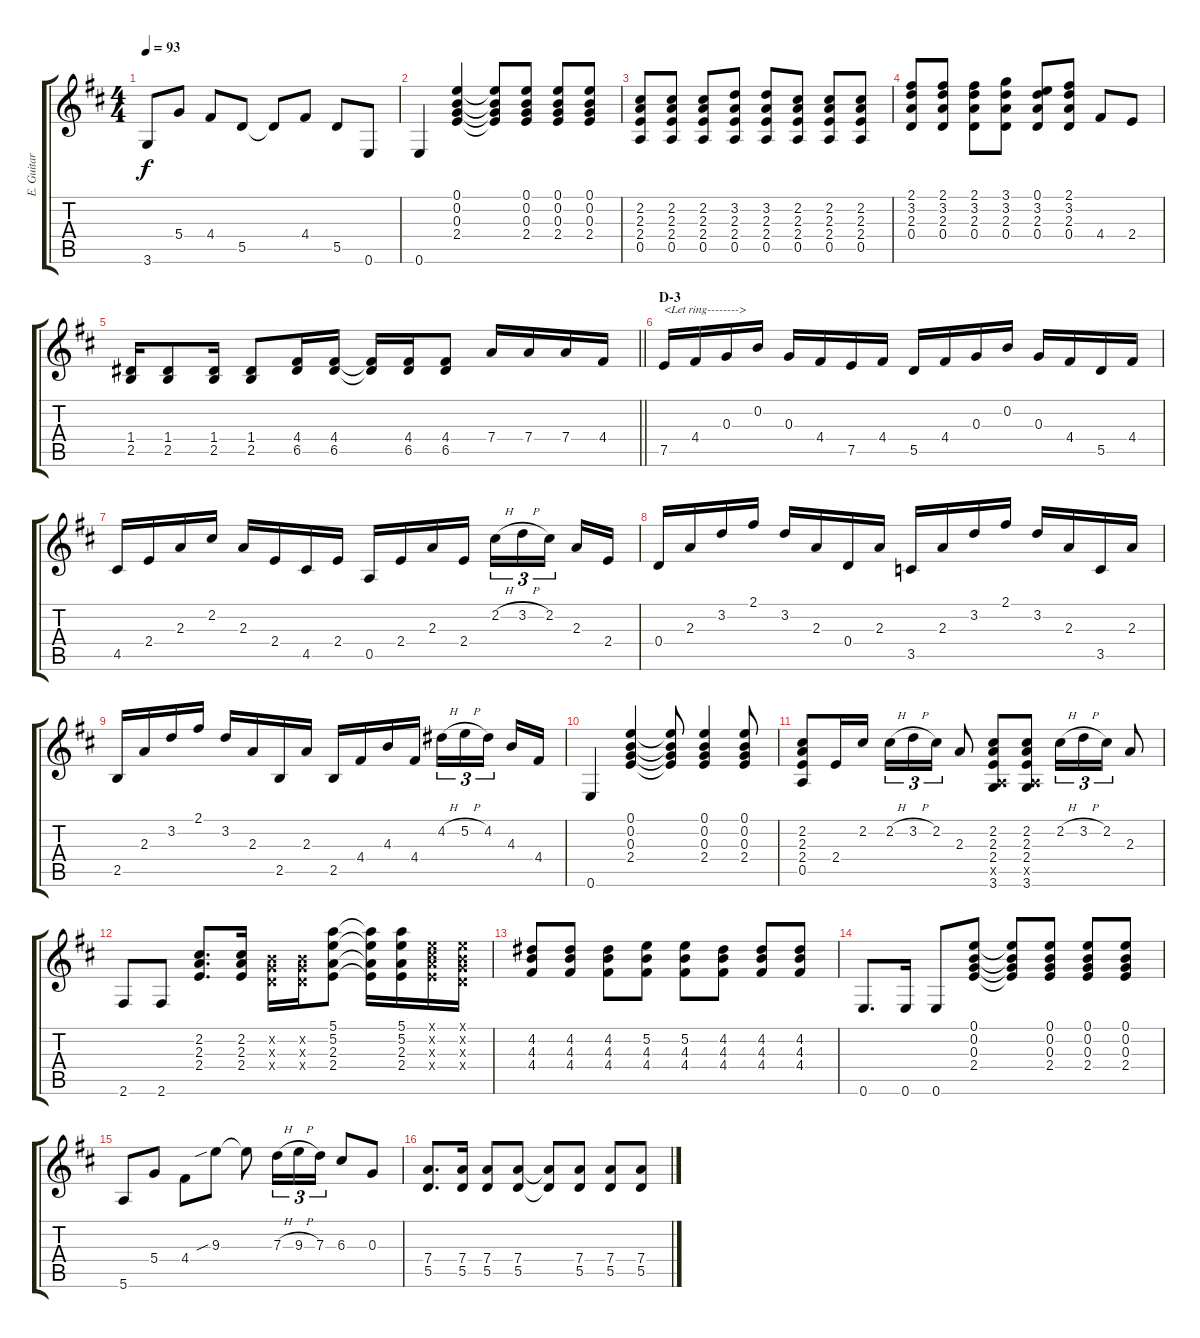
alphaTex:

\track ("E. Guitar I" "E. Guitar ") {instrument overdrivenguitar}
\staff {score tabs}
\tuning (E4 B3 G3 D3 A2 E2) {hide}
\ts (4 4)
\tempo 93
\clef g2
\ks d
3.6.8{dy f} 5.4.8 4.4.8 5.5.8 5.5{t}.8 4.4.8 5.5.8 0.6.8 |
0.6.4 (0.1 0.2 0.3 2.4).4 (0.1{t} 0.2{t} 0.3{t} 2.4{t}).8 (0.1 0.2 0.3 2.4).8 (0.1 0.2 0.3 2.4).8 (0.1 0.2 0.3 2.4).8 |
(2.2 2.3 2.4 0.5).8 (2.2 2.3 2.4 0.5).8 (2.2 2.3 2.4 0.5).8 (3.2 2.3 2.4 0.5).8 (3.2 2.3 2.4 0.5).8 (2.2 2.3 2.4 0.5).8 (2.2 2.3 2.4 0.5).8 (2.2 2.3 2.4 0.5).8 |
(2.1 3.2 2.3 0.4).8 (2.1 3.2 2.3 0.4).8 (2.1 3.2 2.3 0.4).8 (3.1 3.2 2.3 0.4).8 (0.1 3.2 2.3 0.4).8 (2.1 3.2 2.3 0.4).8 4.4.8 2.4.8 |
\barLineRight lightlight
(1.4 2.5).16 (1.4 2.5).8 (1.4 2.5).16 (1.4 2.5).8 (4.4 6.5).16 (4.4 6.5).16 (4.4{t} 6.5{t}).16 (4.4 6.5).16 (4.4 6.5).8 7.4.16 7.4.16 7.4.16 4.4.16 |
\section ("" "D-3")
7.5.16{txt "<Let ring-------->"} 4.4.16 0.3.16 0.2.16 0.3.16 4.4.16 7.5.16 4.4.16 5.5.16 4.4.16 0.3.16 0.2.16 0.3.16 4.4.16 5.5.16 4.4.16 |
4.5.16 2.4.16 2.3.16 2.2.16 2.3.16 2.4.16 4.5.16 2.4.16 0.5.16 2.4.16 2.3.16 2.4.16 2.2{h}.16{tu (3 2)} 3.2{h}.16{tu (3 2)} 2.2.16{tu (3 2) beam splitsecondary} 2.3.16 2.4.16 |
0.4.16 2.3.16 3.2.16 2.1.16 3.2.16 2.3.16 0.4.16 2.3.16 3.5.16 2.3.16 3.2.16 2.1.16 3.2.16 2.3.16 3.5.16 2.3.16 |
2.5.16 2.3.16 3.2.16 2.1.16 3.2.16 2.3.16 2.5.16 2.3.16 2.5.16 4.4.16 4.3.16 4.4.16 4.2{h}.16{tu (3 2)} 5.2{h}.16{tu (3 2)} 4.2.16{tu (3 2) beam splitsecondary} 4.3.16 4.4.16 |
0.6.4 (0.1 0.2 0.3 2.4).4 (0.1{t} 0.2{t} 0.3{t} 2.4{t}).8 (0.1 0.2 0.3 2.4).4 (0.1 0.2 0.3 2.4).8 |
(2.2 2.3 2.4 0.5).8 2.4.16 2.2.16 2.2{h}.16{tu (3 2)} 3.2{h}.16{tu (3 2)} 2.2.16{tu (3 2)} 2.3.8 (2.2 2.3 2.4 0.5{x} 3.6).8 (2.2 2.3 2.4 0.5{x} 3.6).8 2.2{h}.16{tu (3 2)} 3.2{h}.16{tu (3 2)} 2.2.16{tu (3 2)} 2.3.8 |
2.6.8 2.6.8 (2.2 2.3 2.4).8{d} (2.2 2.3 2.4).16 (0.2{x} 0.3{x} 0.4{x}).16 (0.2{x} 0.3{x} 0.4{x}).16 (5.1 5.2 2.3 2.4).8 (5.1{t} 5.2{t} 2.3{t} 2.4{t}).16 (5.1 5.2 2.3 2.4).16 (0.1{x} 2.2{x} 2.3{x} 2.4{x}).16 (0.1{x} 0.2{x} 0.3{x} 0.4{x}).16 |
(4.2 4.3 4.4).8 (4.2 4.3 4.4).8 (4.2 4.3 4.4).8 (5.2 4.3 4.4).8 (5.2 4.3 4.4).8 (4.2 4.3 4.4).8 (4.2 4.3 4.4).8 (4.2 4.3 4.4).8 |
0.6.8{d} 0.6.16 0.6.8 (0.1 0.2 0.3 2.4).8 (0.1{t} 0.2{t} 0.3{t} 2.4{t}).8 (0.1 0.2 0.3 2.4).8 (0.1 0.2 0.3 2.4).8 (0.1 0.2 0.3 2.4).8 |
5.6.8 5.4.8 4.4.8 9.3{sib}.8 9.3{t}.8 7.3{h}.16{tu (3 2)} 9.3{h}.16{tu (3 2)} 7.3.16{tu (3 2)} 6.3.8 0.3.8 |
(7.4 5.5).8{d} (7.4 5.5).16 (7.4 5.5).8 (7.4 5.5).8 (7.4{t} 5.5{t}).8 (7.4 5.5).8 (7.4 5.5).8 (7.4 5.5).8
